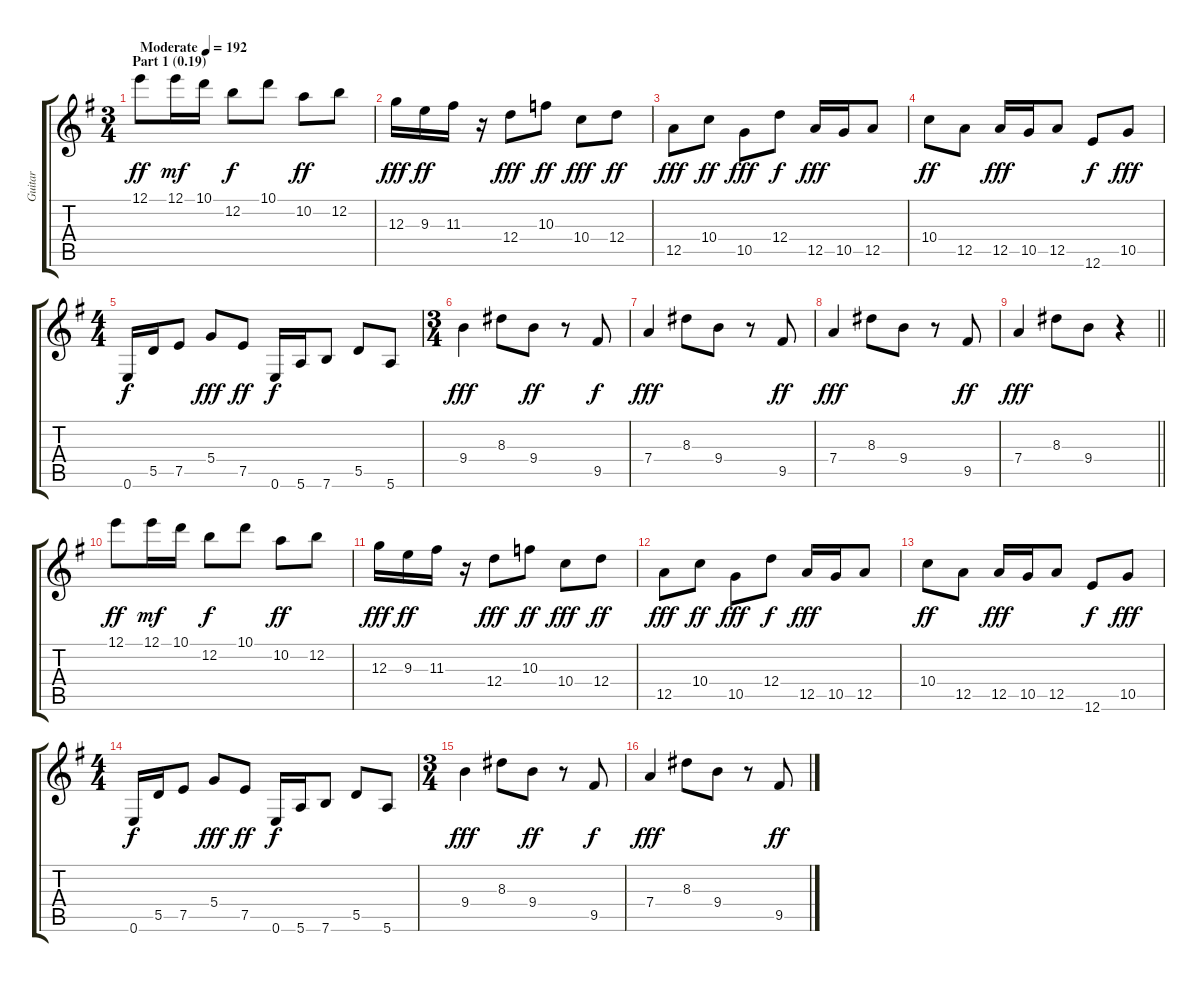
\track ("Guitar" "Guitar") {instrument distortionguitar}
\staff {score tabs}
\tuning (E4 B3 G3 D3 A2 E2) {hide}
\ts (3 4)
\section ("" "Part 1 (0.19)")
\tempo (192 "Moderate")
\clef g2
\ks g
12.1.8{dy ff instrument distortionguitar} 12.1.16{dy mf} 10.1.16 12.2.8{dy f} 10.1.8 10.2.8{dy ff} 12.2.8 |
12.3.16{dy fff} 9.3.16{dy ff} 11.3.16 r.16 12.4.8{dy fff} 10.3.8{dy ff} 10.4.8{dy fff} 12.4.8{dy ff} |
12.5.8{dy fff} 10.4.8{dy ff} 10.5.8{dy fff} 12.4.8{dy f} 12.5.16{dy fff} 10.5.16 12.5.8 |
10.4.8{dy ff} 12.5.8 12.5.16{dy fff} 10.5.16 12.5.8 12.6.8{dy f} 10.5.8{dy fff} |
\ts (4 4)
0.6.16{dy f} 5.5.16 7.5.8 5.4.8{dy fff} 7.5.8{dy ff} 0.6.16{dy f} 5.6.16 7.6.8 5.5.8 5.6.8 |
\ts (3 4)
9.4.4{dy fff} 8.3.8 9.4.8{dy ff} r.8 9.5.8{dy f} |
7.4.4{dy fff} 8.3.8 9.4.8 r.8 9.5.8{dy ff} |
7.4.4{dy fff} 8.3.8 9.4.8 r.8 9.5.8{dy ff} |
\barLineRight lightlight
7.4.4{dy fff} 8.3.8 9.4.8 r.4 |
12.1.8{dy ff} 12.1.16{dy mf} 10.1.16 12.2.8{dy f} 10.1.8 10.2.8{dy ff} 12.2.8 |
12.3.16{dy fff} 9.3.16{dy ff} 11.3.16 r.16 12.4.8{dy fff} 10.3.8{dy ff} 10.4.8{dy fff} 12.4.8{dy ff} |
12.5.8{dy fff} 10.4.8{dy ff} 10.5.8{dy fff} 12.4.8{dy f} 12.5.16{dy fff} 10.5.16 12.5.8 |
10.4.8{dy ff} 12.5.8 12.5.16{dy fff} 10.5.16 12.5.8 12.6.8{dy f} 10.5.8{dy fff} |
\ts (4 4)
0.6.16{dy f} 5.5.16 7.5.8 5.4.8{dy fff} 7.5.8{dy ff} 0.6.16{dy f} 5.6.16 7.6.8 5.5.8 5.6.8 |
\ts (3 4)
9.4.4{dy fff} 8.3.8 9.4.8{dy ff} r.8 9.5.8{dy f} |
7.4.4{dy fff} 8.3.8 9.4.8 r.8 9.5.8{dy ff}
